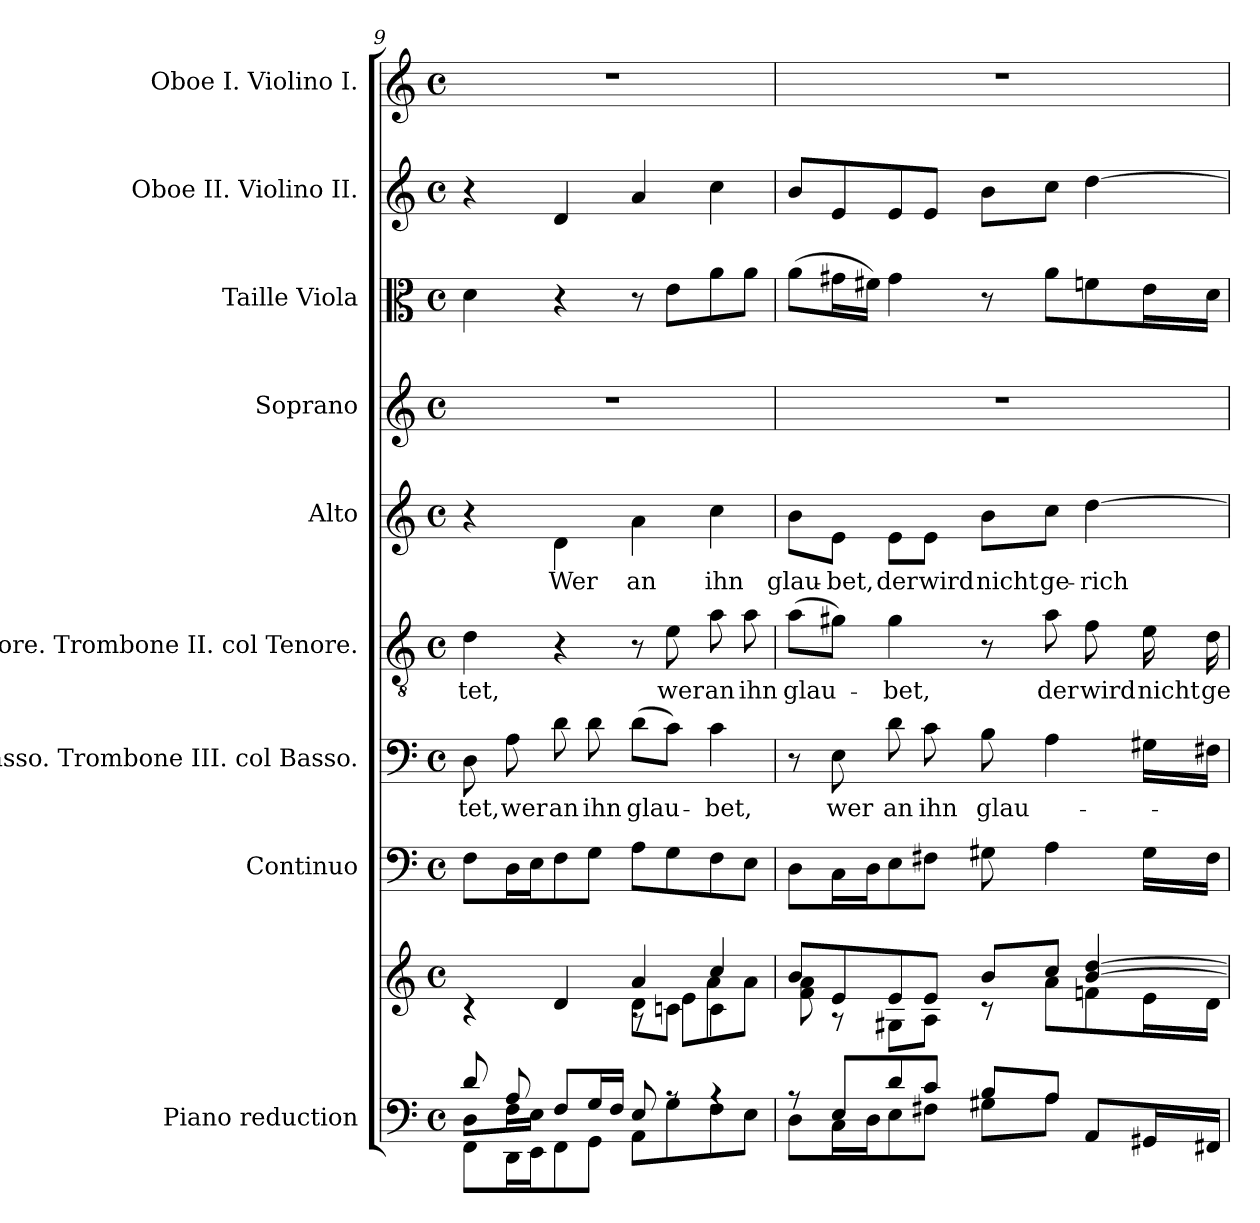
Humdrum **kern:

**kern	**kern	**kern	**kern	**text	**kern	**text	**kern	**text	**kern	**kern	**kern	**kern
*part9	*part9	*part8	*part7	*part7	*part6	*part6	*part5	*part5	*part4	*part3	*part2	*part1
*staff10	*staff9	*staff8	*staff7	*staff7	*staff6	*staff6	*staff5	*staff5	*staff4	*staff3	*staff2	*staff1
*I"Piano reduction	*	*I"Continuo	*I"Basso. Trombone III. col Basso.	*	*I"Tenore. Trombone II. col Tenore.	*	*I"Alto	*	*I"Soprano	*I"Taille Viola	*I"Oboe II. Violino II.	*I"Oboe I. Violino I.
*I'Pno	*	*	*	*	*	*	*	*	*	*	*I'Ob	*I'Ob
!!LO:PB:g=z
*clefF4	*clefG2	*clefF4	*clefF4	*	*clefGv2	*	*clefG2	*	*clefG2	*clefC3	*clefG2	*clefG2
*k[]	*k[]	*k[]	*k[]	*	*k[]	*	*k[]	*	*k[]	*k[]	*k[]	*k[]
*M4/4	*M4/4	*M4/4	*M4/4	*	*M4/4	*	*M4/4	*	*M4/4	*M4/4	*M4/4	*M4/4
*met(c)	*met(c)	*met(c)	*met(c)	*	*met(c)	*	*met(c)	*	*met(c)	*met(c)	*met(c)	*met(c)
=9	=9	=9	=9	=9	=9	=9	=9	=9	=9	=9	=9	=9
*^	*^	*	*	*	*	*	*	*	*	*	*	*
*	*^	*	*^	*	*	*	*	*	*	*	*	*	*	*
!	!	!	!	!	!	!	!	!LO:LY:b	!	!LO:LY:b	!	!	!	!	!	!
8d/L	8D\L	8FF\L	4rc	4ryy	2ryy	8F\L	8D\	tet,	4d\	tet,	4r	.	1r	4d\	4r	1r
!	!	!	!	!	!	!	!	!LO:LY:b	!	!	!	!	!	!	!	!
8A/	16F\L	16DD\L	.	.	.	16D\L	8A\	wer	.	.	.	.	.	.	.	.
.	16E\JJ	16EE\J	.	.	.	16E\J	.	.	.	.	.	.	.	.	.	.
!	!	!	!	!	!	!	!	!LO:LY:b	!	!	!	!LO:LY:b	!	!	!	!
2.ryy	8F/L	8FF\	4d/	8d\	.	8F\	8d\	an	4r	.	4d\	Wer	.	4r	4d/	.
!	!	!	!	!	!	!	!	!LO:LY:b	!	!	!	!	!	!	!	!
.	16G/L	8GG\J	.	8d\J	.	8G\J	8d\	ihn	.	.	.	.	.	.	.	.
.	16F/JJ	.	.	.	.	.	.	.	.	.	.	.	.	.	.	.
!	!	!	!	!	!	!	!	!LO:LY:b	!	!	!	!LO:LY:b	!	!	!	!
.	8E/	8AA\L	4a/	8d\L	8rA	8A\L	(>8d\L	glau-	8r	.	4a\	an	.	8r	4a/	.
!	!	!	!	!	!	!	!	!	!	!LO:LY:b	!	!	!	!	!	!
.	8rA	8G\	.	8cn\J	8e/L	8G\	8c\J)	.	8e\	wer	.	.	.	8e\L	.	.
!	!	!	!	!	!	!	!	!LO:LY:b	!	!LO:LY:b	!	!LO:LY:b	!	!	!	!
.	4rA	8F\	4cc/	4c\	8a\	8F\	4c\	-bet,	8a\	an	4cc\	ihn	.	8a\	4cc\	.
!	!	!	!	!	!	!	!	!	!	!LO:LY:b	!	!	!	!	!	!
.	.	8E\J	.	.	8a\J	8E\J	.	.	8a\	ihn	.	.	.	8a\J	.	.
=10	=10	=10	=10	=10	=10	=10	=10	=10	=10	=10	=10	=10	=10	=10	=10	=10
!	!	!	!	!	!	!	!	!	!	!LO:LY:b	!	!LO:LY:b	!	!	!	!
*	*v	*v	*	*	*	*	*	*	*	*	*	*	*	*	*	*
*	*	*	*v	*v	*	*	*	*	*	*	*	*	*	*	*
8r	8D\L	8b/L	8f\ 8a\	8D\L	8r	.	(>8a\L	glau-	8b\L	glau-	1r	(>8a\L	8b/L	1r
!	!	!	!	!	!	!LO:LY:b	!	!	!	!LO:LY:b	!	!	!	!
8E/L	16C\L	8e/	8rA	16C\L	8E\	wer	8g#X\J)	.	8e\J	-bet,	.	16g#X\L	8e/	.
.	16D\J	.	.	16D\J	.	.	.	.	.	.	.	16f#X\JJ)	.	.
!	!	!	!	!	!	!LO:LY:b	!	!LO:LY:b	!	!LO:LY:b	!	!	!	!
8d/	8E\	8e/	8G#X\L	8E\	8d\	an	4g#\	-bet,	8e\L	der	.	4g#\	8e/	.
!	!	!	!	!	!	!LO:LY:b	!	!	!	!LO:LY:b	!	!	!	!
8c/J	8F#X\J	8e/J	8A\J	8F#X\J	8c\	ihn	.	.	8e\J	wird	.	.	8e/J	.
!	!	!	!	!	!	!LO:LY:b	!	!	!	!LO:LY:b	!	!	!	!
8B/L	8G#X\L	8b/L	8r	8G#X\	8B\	glau-	8r	.	8b\L	nicht	.	8r	8b\L	.
!	!	!	!	!	!	!	!	!LO:LY:b	!	!LO:LY:b	!	!	!	!
8A/J	8A\J	8cc/J	8a\L	4A\	4A\	.	8a\	der	8cc\J	ge-	.	8a\L	8cc\J	.
!	!	!	!	!	!	!	!	!LO:LY:b	!	!LO:LY:b	!	!	!	!
4ryy	8AA/L	[4b/ [4dd/	8fn\	.	.	.	8f\	wird	[4dd\	-rich-	.	8fn\	[4dd\	.
!	!	!	!	!	!	!	!	!LO:LY:b	!	!	!	!	!	!
.	16GG#X/L	.	16e\L	16G#\LL	16G#X\LL	.	16e\	nicht	.	.	.	16e\L	.	.
!	!	!	!	!	!	!	!	!LO:LY:b	!	!	!	!	!	!
.	16FF#X/JJ	.	16d\JJ	16F#\JJ	16F#X\JJ	.	16d\	ge-	.	.	.	16d\JJ	.	.
*v	*v	*	*	*	*	*	*	*	*	*	*	*	*	*
*	*v	*v	*	*	*	*	*	*	*	*	*	*	*
=	=	=	=	=	=	=	=	=	=	=	=	=
*-	*-	*-	*-	*-	*-	*-	*-	*-	*-	*-	*-	*-
